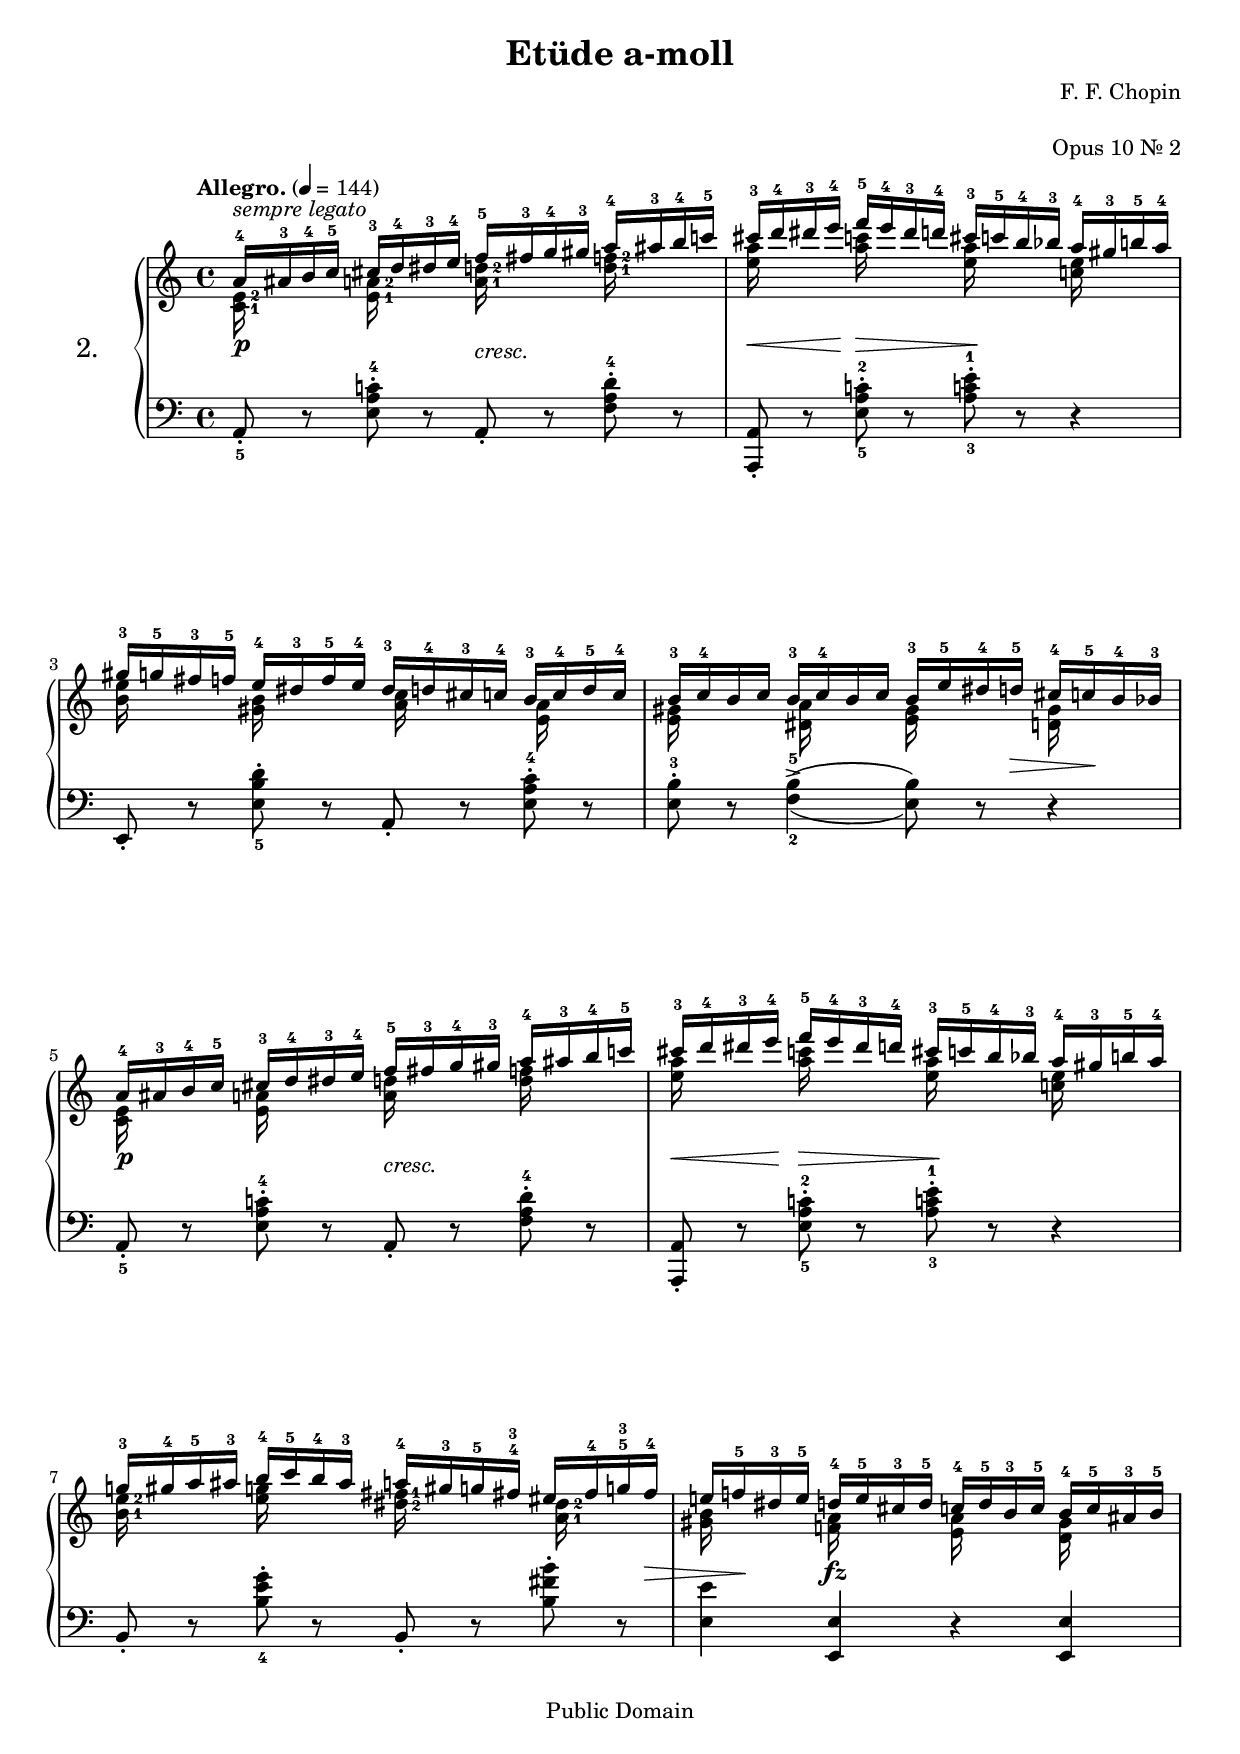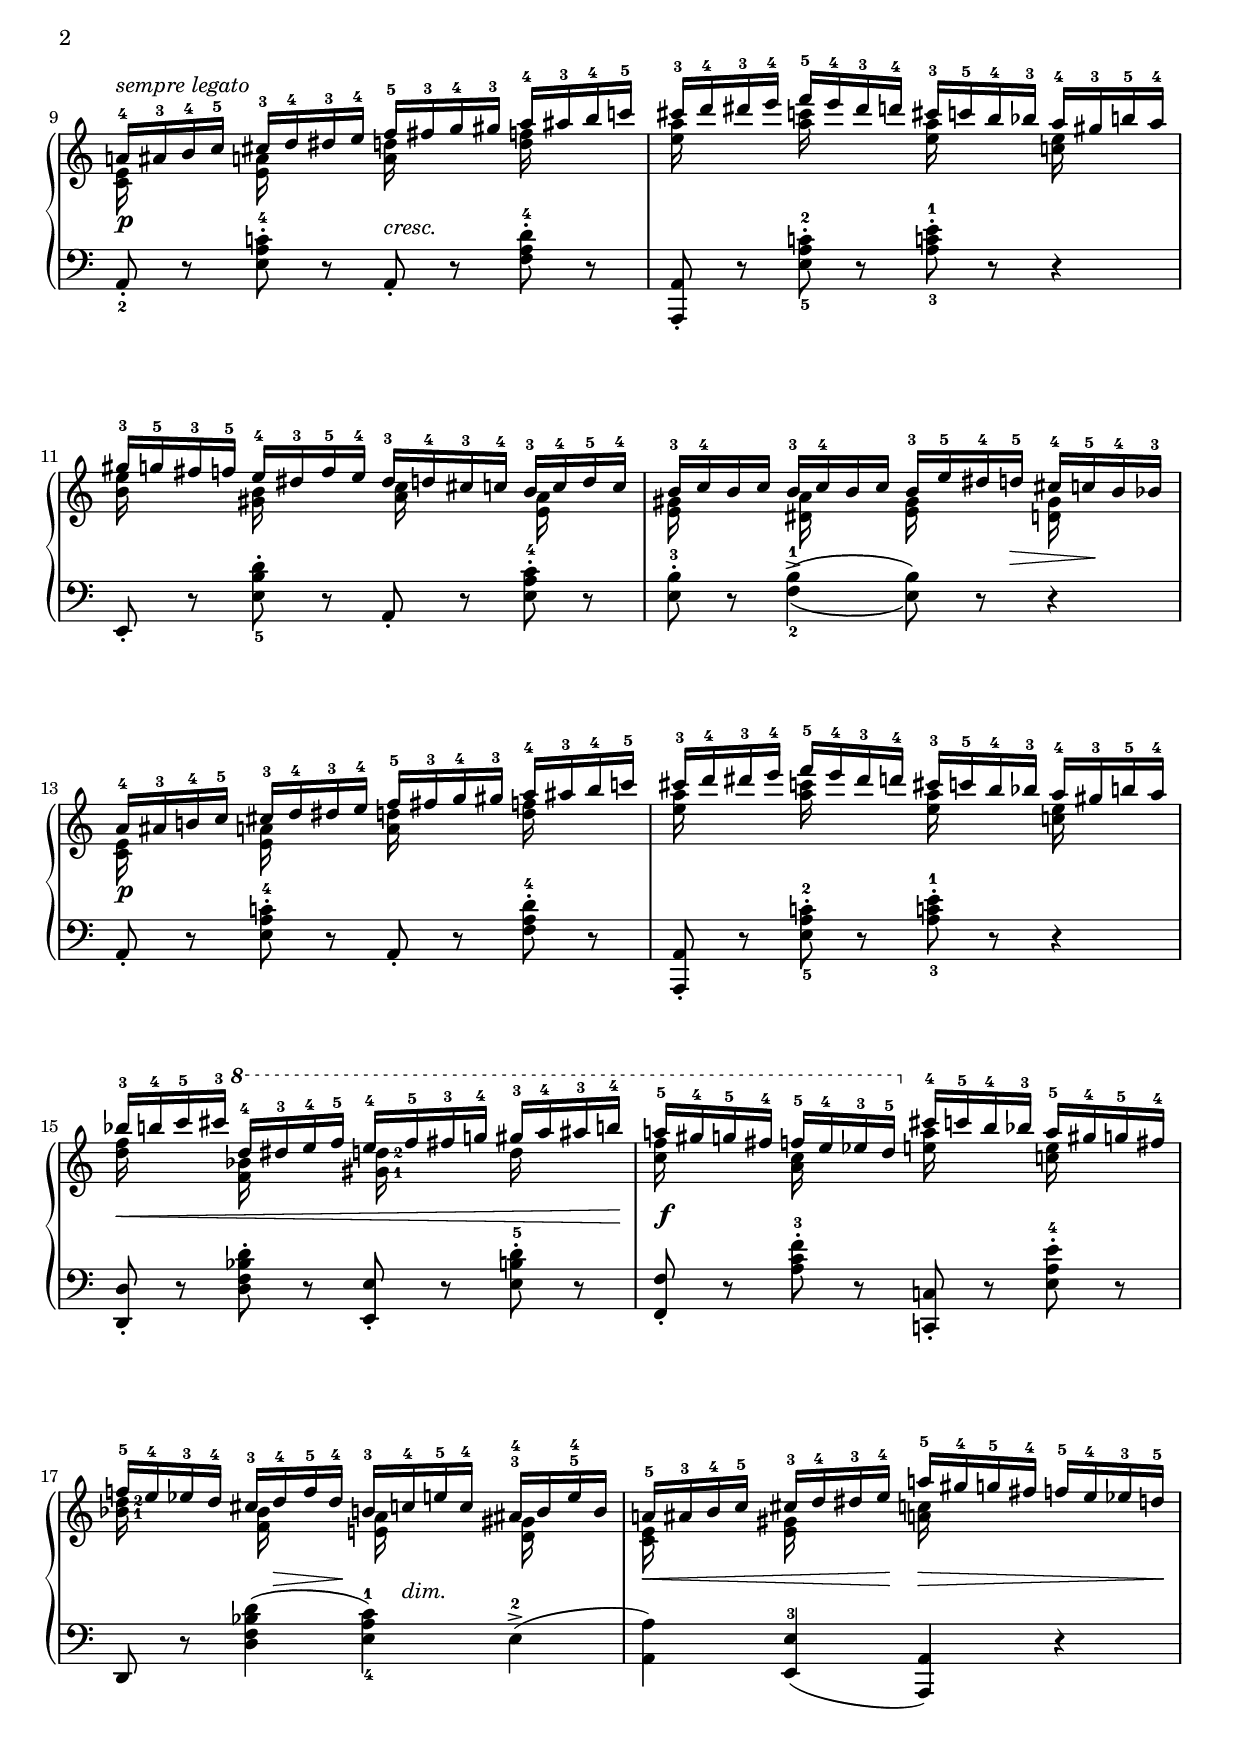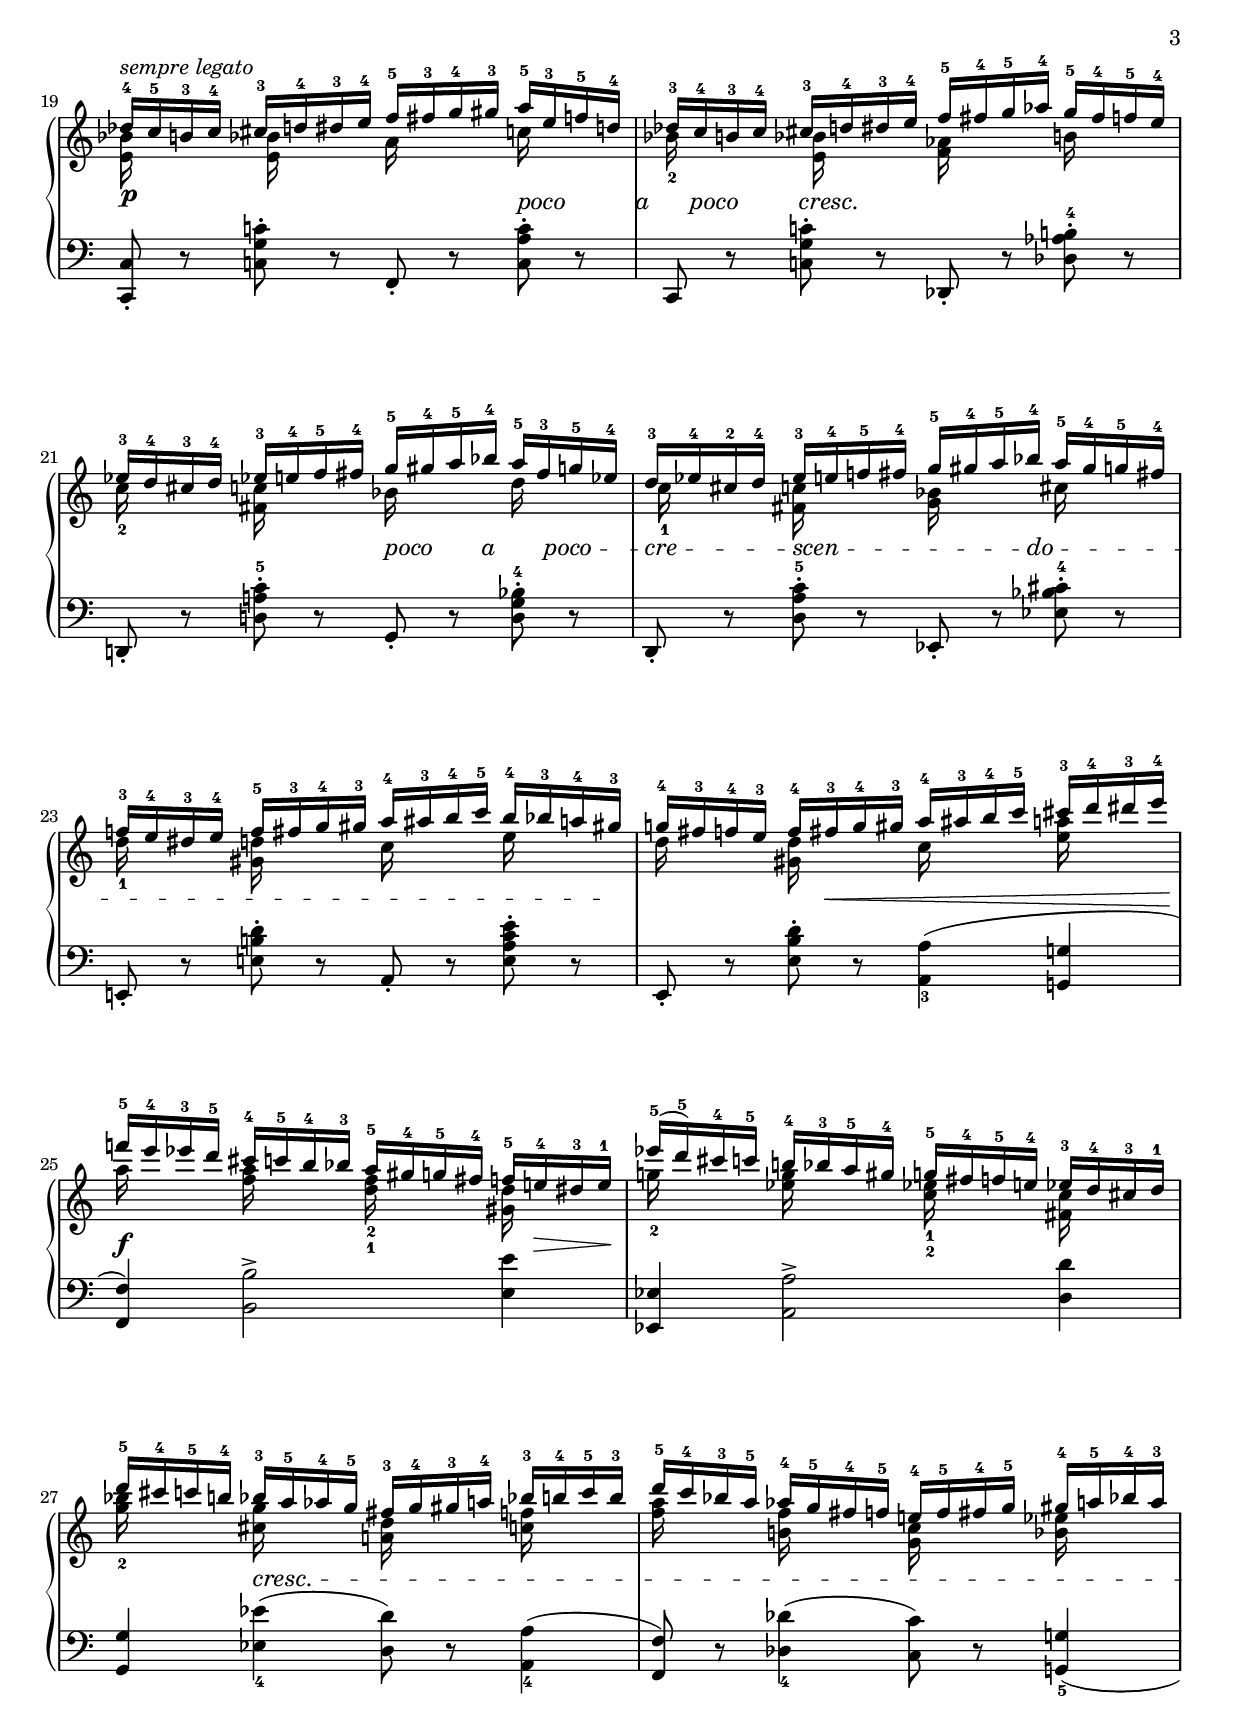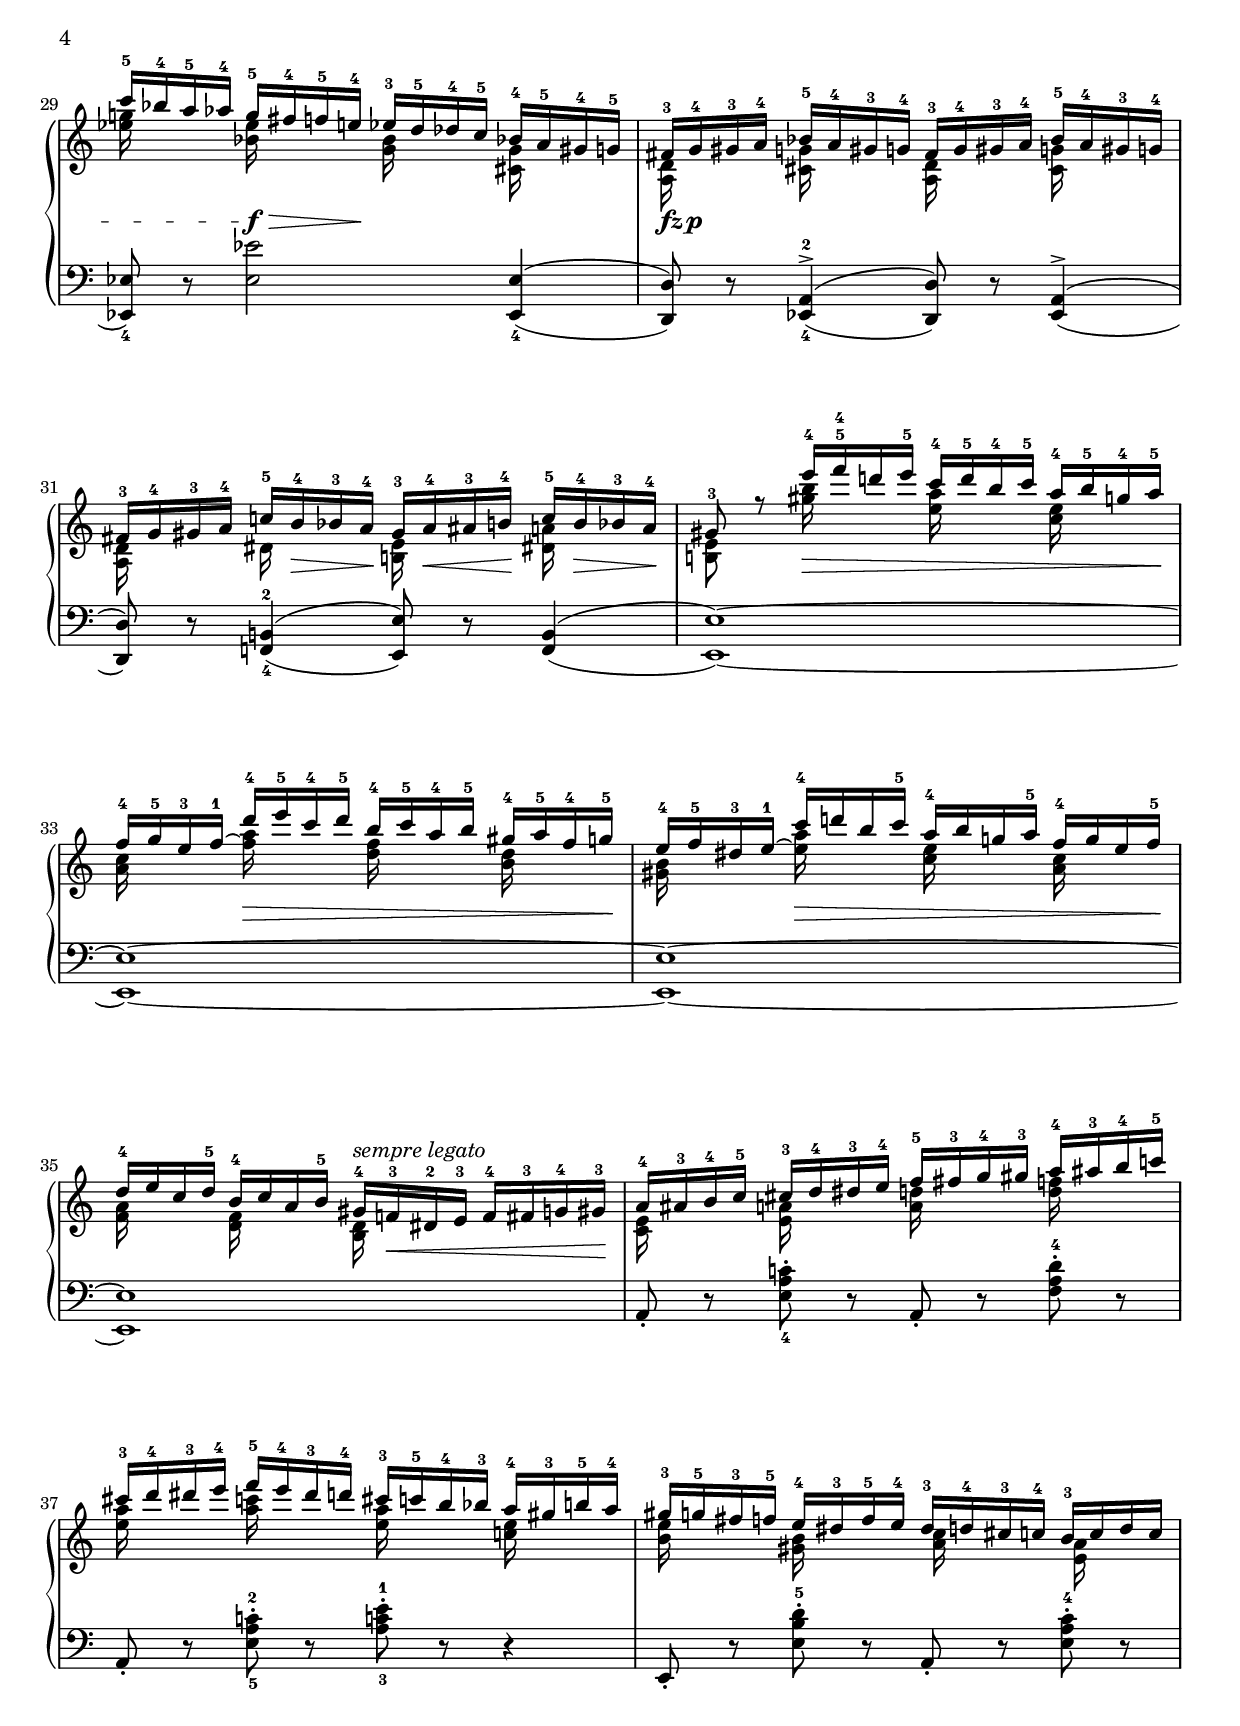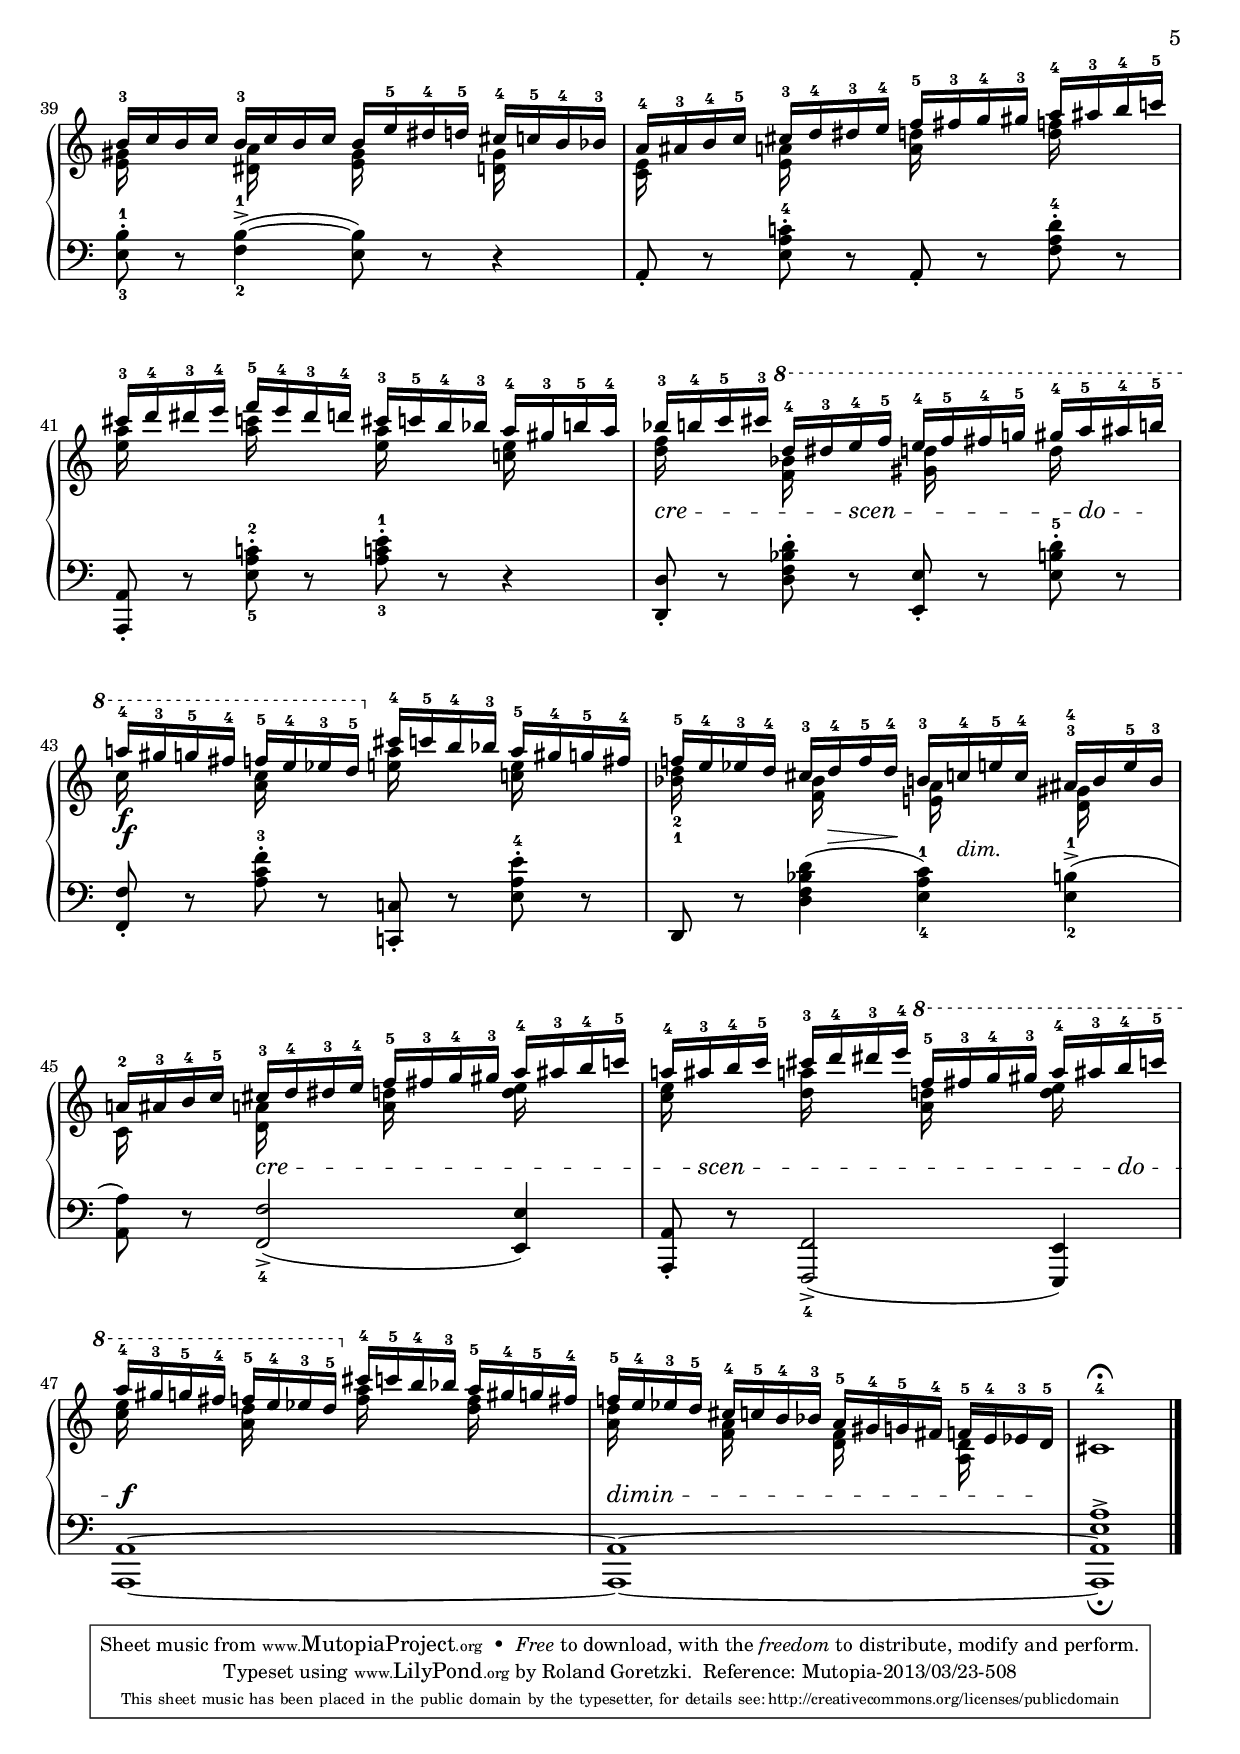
\version "2.20.0"

\header {
  filename      =       "10-02-i.ly"
  title         =       "Etüde a-moll"
  composer      =       "F. F. Chopin"
  opus          =       "Opus 10 Nr. 2"
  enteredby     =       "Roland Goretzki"
  arranger      =       " "
  texttranslator       =       ""

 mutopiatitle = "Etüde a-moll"
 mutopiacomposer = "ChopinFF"
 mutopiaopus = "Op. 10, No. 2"
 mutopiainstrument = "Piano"
 date = "1828-1831"
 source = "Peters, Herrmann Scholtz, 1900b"
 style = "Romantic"
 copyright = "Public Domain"
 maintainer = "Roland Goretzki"
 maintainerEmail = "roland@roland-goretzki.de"
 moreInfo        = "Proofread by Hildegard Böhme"

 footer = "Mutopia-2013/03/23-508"
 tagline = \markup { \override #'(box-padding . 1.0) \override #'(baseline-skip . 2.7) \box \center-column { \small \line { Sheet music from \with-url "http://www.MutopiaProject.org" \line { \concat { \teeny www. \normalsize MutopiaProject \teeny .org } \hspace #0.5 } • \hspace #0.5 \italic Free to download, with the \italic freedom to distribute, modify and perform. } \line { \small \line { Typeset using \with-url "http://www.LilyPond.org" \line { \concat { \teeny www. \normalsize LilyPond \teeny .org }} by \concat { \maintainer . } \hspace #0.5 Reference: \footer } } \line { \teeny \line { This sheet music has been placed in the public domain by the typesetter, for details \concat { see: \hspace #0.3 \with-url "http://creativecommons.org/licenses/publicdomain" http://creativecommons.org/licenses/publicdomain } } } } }
}

\include "deutsch.ly"

global = {
  \key a \minor
  \time 4/4
  s1*49
  \bar "|."
}

#(set-global-staff-size 19)

%%%%%%%%%%%%%%%%%%%%%%%%%%%%%%%%%%%%%%%%%%%%%%%%%%%%%%%%%%%%%%%%%%%%%%%%%
%%%%%%%%%%%%%%%%%%%%%%%%%%%%%%%%%%%%%%%%%%%%%%%%%%%%%%%%%%%%%%%%%%%%%%%%%
%%%%%%%%%   Beginn des Definitionsteils   %%%%%%%%%%%%%%%%%%%%%%%%%%%%%%%
%                                                                       %

oben = \change Staff = up
unten = \change Staff = down

%%%%%%%%%   Ende des Definitionsteils   %%%%%%%%%%%%%%%%%%%%%%%%%%%%%%%%%
%%%%%%%%%%%%%%%%%%%%%%%%%%%%%%%%%%%%%%%%%%%%%%%%%%%%%%%%%%%%%%%%%%%%%%%%%
%%%%%%%%%%%%%%%%%%%%%%%%%%%%%%%%%%%%%%%%%%%%%%%%%%%%%%%%%%%%%%%%%%%%%%%%%

rechts = \relative c'{
  \new Voice = "rechts"
  %\override Fingering.staff-padding = #'()
  \tempo "Allegro." 4 = 144
  \voiceOne
a'16-4 %FINGER
                        ^\markup { \italic { sempre legato } }% MARKUP
ais-3 h-4 c-5 cis-3 d-4 dis-3 e-4 f-5 fis-3 g-4 gis-3 a-4 ais-3 h-4 c!-5 %FINGER
    % __________________________________________________________________________________________ Takt  1 __ >
cis-3 d-4 dis-3 e-4 f-5 e-4 dis-3 d-4 cis-3 c-5 h-4 b-3 a-4 gis-3 h-5 a-4 %FINGER
    % __________________________________________________________________________________________ Takt  2 __ >
gis-3 g-5 fis-3 f-5 e-4 dis-3 f-5 e-4 dis-3 d-4 cis-3 c-4 h-3 c-4 d-5 c-4 %FINGER
    % __________________________________________________________________________________________ Takt  3 __ >
h-3 c-4
h c% KEINE finger
h-3 c-4
h c% KEINE finger
h-3 e-5 dis-4 d-5 cis-4 c-5 h-4 b-3 %FINGER
    % __________________________________________________________________________________________ Takt  4 __ >
a-4 ais-3 h-4 c-5 cis-3 d-4 dis-3 e-4 f-5 fis-3 g-4 gis-3 a-4 ais-3 h-4 c!-5 %FINGER
    % __________________________________________________________________________________________ Takt  5 __ >
cis-3 d-4 dis-3 e-4 f-5 e-4 dis-3 d-4 cis-3 c-5 h-4 b-3 a-4 gis-3 h-5 a-4 %FINGER
    % __________________________________________________________________________________________ Takt  6 __ >
g!-3 gis-4 a-5 ais-3 h-4 c-5 h-4 ais-3 a-4 gis-3 g-5 fis!-4 %FINGER
\tweak text "3"-3
%\tweak text "(5)"-5
eis %FINGER
fis-4 g!-5 %FINGER
\tweak text "3"-3
%\tweak text "(4"-4
fis %FINGER
    % __________________________________________________________________________________________ Takt  7 __ >
\tweak text "4"-4
%\tweak text "3)"-3
e! %FINGER
f!-5 dis-3 e-5 %FINGER
d-4 e-5 cis-3 d-5 c-4 d-5 h-3 c-5 h-4 c-5 ais-3 h-5 %FINGER
    % __________________________________________________________________________________________ Takt  8 __ >
a!16-4 ais-3 h-4 c-5 cis-3 d-4 dis-3 e-4 f-5 fis-3 g-4 gis-3 a-4 ais-3 h-4 c!-5 %FINGER
    % __________________________________________________________________________________________ Takt  9 __ >
cis-3 d-4 dis-3 e-4 f-5 e-4 dis-3 d-4 cis-3 c-5 h-4 b-3 a-4 gis-3 h-5 a-4 %FINGER
    % __________________________________________________________________________________________ Takt 10 __ >
gis-3 g-5 fis-3 f-5 e-4 dis-3 f-5 e-4 dis-3 d-4 cis-3 c-4 h-3 c-4 d-5 c-4 %FINGER
    % __________________________________________________________________________________________ Takt 11 __ >
h-3 c-4 %FINGER
h c% KEINE finger
h-3 c-4 %FINGER
h c% KEINE finger
h-3 e-5 dis-4 d-5 cis-4 c-5 h-4 b-3 %FINGER
    % __________________________________________________________________________________________ Takt 12 __ >
a-4 ais-3 h!-4 c-5 cis-3 d-4 dis-3 e-4 f-5 fis-3 g-4 gis-3 a-4 ais-3 h-4 c!-5 %FINGER
    % __________________________________________________________________________________________ Takt 13 __ >
cis-3 d-4 dis-3 e-4 f-5 e-4 dis-3 d-4 cis-3 c-5 h-4 b-3 a-4 gis-3 h-5 a-4 %FINGER
    % __________________________________________________________________________________________ Takt 14 __ >
b-3 h-4 c-5 cis-3 d-4 dis-3 e-4 f-5 e-4 f-5 fis-3 g!-4 gis-3 a-4 ais-3 h!-4 %FINGER
    % __________________________________________________________________________________________ Takt 15 __ >
a!-5 gis-4 g-5 fis-4 f-5 e-4 es-3 d-5 cis-4 c-5 h-4 b-3 a-5 gis-4 g-5 fis-4 %FINGER
    % __________________________________________________________________________________________ Takt 16 __ >
f!-5 e-4 es-3 d-4 cis-3 d-4 f-5 d-4 %FINGER
h!-3 c!-4 e!-5 c-4 %FINGER
ais-3 %FINGER
\tweak text "4"-4
%\tweak text "(3"-3
h %FINGER
e-5 %FINGER
\tweak text "4"-4
%\tweak text "3)"-3
h %FINGER
    % __________________________________________________________________________________________ Takt 17 __ >
a!-5 ais-3 h-4 c-5 cis-3 d-4 dis-3 e-4 a!-5 gis-4 g-5 fis-4 f-5 e-4 es-3 d-5 %FINGER
    % __________________________________________________________________________________________ Takt 18 __ >
des-4 c-5 h!-3 c-4 cis-3 d-4 dis-3 e-4 f-5 fis-3 g-4 gis-3 a-5 e-3 f-5 d-4 %FINGER
    % __________________________________________________________________________________________ Takt 19 __ >
des-3 c-4 h-3 c-4 cis-3 d-4 dis-3 e-4 f-5 fis-4 g-5 as-4 g-5 fis-4 f-5 e-4 %FINGER
    % __________________________________________________________________________________________ Takt 20 __ >
es-3 d-4 cis-3 d-4 es!-3 e-4 f-5 fis-4 g-5 gis-4 a-5 b-4 a-5 fis-3 g-5 es-4 %FINGER
    % __________________________________________________________________________________________ Takt 21 __ >
d-3 es-4 cis-2 d-4 es-3 e-4 f!-5 fis-4 g-5 gis-4 a-5 b-4 a-5 gis-4 g-5 fis!-4 %FINGER
    % __________________________________________________________________________________________ Takt 22 __ >
f!-3 e-4 dis-3 e-4 f-5 fis-3 g-4 gis-3 a-4 ais-3 h-4 c-5 h-4 b-3 a-4 gis!-3 %FINGER
    % __________________________________________________________________________________________ Takt 23 __ >
g!-4 fis-3 f-4 e-3 f-4 fis-3 g-4 gis-3 a-4 ais-3 h-4 c-5 cis-3 d-4 dis-3 e-4 %FINGER
    % __________________________________________________________________________________________ Takt 24 __ >
f!-5 e-4 es-3 d-5 cis-4 c-5 h-4 b-3 a-5 gis-4 g-5 fis-4 f-5 e!-4 dis-3 e-1 %FINGER
    % __________________________________________________________________________________________ Takt 25 __ >
es'-5( d-5) cis-4 c-5 h!-4 b-3 a-5 gis-4 g-5 fis-4 f-5 e!-4 es-3 d-4 cis-3 d-1 %FINGER
    % __________________________________________________________________________________________ Takt 26 __ >
d'-5 cis-4 c-5 h-4 b-3 a-5 as-4 g-5 fis-3 g-4 gis-3 a!-4 b!-3 h-4 c-5 h-3 %FINGER
    % __________________________________________________________________________________________ Takt 27 __ >
d-5 c-4 b-3 a-5 as-4 g-5 fis-4 f-5 e!-4 f-5 fis-4 g-5 gis-4 a-5 b!-4 a-3 %FINGER
    % __________________________________________________________________________________________ Takt 28 __ >
c-5 b-4 a-5 as-4 g-5 fis-4 f-5 e-4 es-3 d-5 des-4 c-5 b!-4 a-5 gis-4 g-5 %FINGER
    % __________________________________________________________________________________________ Takt 29 __ >
fis-3 g-4 gis-3 a-4 b!-5 a-4 gis-3 g-4 fis-3 g-4 gis-3 a-4 b-5 a-4 gis-3 g-4 %FINGER
    % __________________________________________________________________________________________ Takt 30 __ >
fis-3 g-4 gis-3 a-4 c!-5 h-4 b-3 a-4 gis-3 a-4 ais-3 h-4 c-5 h-4 b-3 a-4 %FINGER
    % __________________________________________________________________________________________ Takt 31 __ >
gis8-3 %FINGER
r% KEINE finger
e''16-4 f-5
\tweak text "4"-4
%\tweak text "(3)"-3
d! e-5 c-4 d-5 h-4 c-5 a-4 h-5 g-4 a-5 %FINGER
    % __________________________________________________________________________________________ Takt 32 __ >
f-4 g-5 e-3 f-1 ~ \new Voice {\voiceOne d'-4 e-5 c-4 d-5} h-4 c-5 a-4 h-5 gis-4 a-5 f-4 g-5 %FINGER
    % __________________________________________________________________________________________ Takt 33 __ >
e-4 f-5 dis-3 e-1 ~ \new Voice {\voiceOne c'-4 %FINGER
d! h% KEINE finger
c-5} a-4 %FINGER
h g!% KEINE finger
a-5 f-4 %FINGER
g e% KEINE finger
f-5 %FINGER
    % __________________________________________________________________________________________ Takt 34 __ >
d-4 %FINGER
e c% KEINE finger
d-5 h-4 %FINGER
c a% KEINE finger
h-5 gis-4 f!-3 dis-2 e-3 f-4 fis-3 g-4 gis-3 %FINGER
    % __________________________________________________________________________________________ Takt 35 __ >
a16-4 ais-3 h-4 c-5 cis-3 d-4 dis-3 e-4 f-5 fis-3 g-4 gis-3 a-4 ais-3 h-4 c!-5 %FINGER
    % __________________________________________________________________________________________ Takt 36 __ >
cis-3 d-4 dis-3 e-4 f-5 e-4 dis-3 d-4 cis-3 c-5 h-4 b-3 a-4 gis-3 h-5 a-4 %FINGER
    % __________________________________________________________________________________________ Takt 37 __ >
gis-3 g-5 fis-3 f-5 e-4 dis-3 f-5 e-4 dis-3 d-4 cis-3 c-4 h-3 %FINGER
c d c% KEINE finger
    % __________________________________________________________________________________________ Takt 38 __ >
h-3 %FINGER
c h c% KEINE finger
h-3 %FINGER
c h c h% KEINE finger
e-5 dis-4 d-5 cis-4 c-5 h-4 b-3 %FINGER
    % __________________________________________________________________________________________ Takt 39 __ >
a-4 ais-3 h-4 c-5 cis-3 d-4 dis-3 e-4 f-5 fis-3 g-4 gis-3 a-4 ais-3 h-4 c!-5 %FINGER
    % __________________________________________________________________________________________ Takt 40 __ >
cis-3 d-4 dis-3 e-4 f-5 e-4 dis-3 d-4 cis-3 c-5 h-4 b-3 a-4 gis-3 h-5 a-4 %FINGER
    % __________________________________________________________________________________________ Takt 41 __ >
b-3 h-4 c-5 cis-3 d-4 dis-3 e-4 f-5 e-4 f-5 fis-4 g!-5 gis-4 a-5 ais-4 h!-5 %FINGER
    % __________________________________________________________________________________________ Takt 42 __ >
a!-4 gis-3 g-5 fis-4 f-5 e-4 es-3 d-5 cis-4 c-5 h-4 b-3 a-5 gis-4 g-5 fis-4 %FINGER
    % __________________________________________________________________________________________ Takt 43 __ >
f!-5 e-4 es-3 d-4 cis-3 d-4 f-5 d-4 %FINGER
h!-3 c!-4 e!-5 c-4 %FINGER
ais-3 %FINGER
\tweak text "4"-4
%\tweak text "(3)"-3
h %FINGER
e-5 h-3 %FINGER
    % __________________________________________________________________________________________ Takt 44 __ >
a!-2 ais-3 h-4 c-5 cis-3 d-4 dis-3 e-4 f-5 fis-3 g-4 gis-3 a-4 ais-3 h-4 c!-5 %FINGER
    % __________________________________________________________________________________________ Takt 45 __ >
a!-4 ais-3 h-4 c-5 cis-3 d-4 dis-3 e-4 f-5 fis-3 g-4 gis-3 a-4 ais-3 h-4 c!-5 %FINGER
    % __________________________________________________________________________________________ Takt 46 __ >
a-4 gis-3 g-5 fis-4 f-5 e-4 es-3 d-5 cis-4 c-5 h-4 b-3 a-5 gis-4 g-5 fis-4 %FINGER
    % __________________________________________________________________________________________ Takt 47 __ >
f!-5 e-4 es-3 d-5 cis-4 c-5 h-4 b-3 a-5 gis-4 g-5 fis-4 f-5 e-4 es-3 d-5 %FINGER
    % __________________________________________________________________________________________ Takt 48 __ >
cis1-4 %FINGER
                                       -\fermata
    % __________________________________________________________________________________________ Takt 49 __ >
}

rechtsUnten = \relative c{
  \new Voice = "rechtsUnten"
  \voiceTwo
  \set fingeringOrientations = #'(right)
  <c'-1 e-2>16 s s s <e-1 a-2> s s s <a-1 d-2> s s s <d-1 f-2> s s s
    % __________________________________________________________________________________________ Takt  1 __ >
  <e a> s s s <a c> s s s <e a> s s s <c! e> s s s
    % __________________________________________________________________________________________ Takt  2 __ >
  <h e> s s s <gis h> s s s <a c> s s s <e a> s s s
    % __________________________________________________________________________________________ Takt  3 __ >
  <e gis> s s s <dis a'> s s s <e gis> s s s <d gis> s s s
    % __________________________________________________________________________________________ Takt  4 __ >
  <c e>16 s s s <e a> s s s <a d> s s s <d f> s s s
    % __________________________________________________________________________________________ Takt  5 __ >
  <e a> s s s <a c> s s s <e a> s s s <c! e> s s s
    % __________________________________________________________________________________________ Takt  6 __ >
  <h-1 e-2> s s s <e g!> s s s <dis-2 fis-1> s s s <a-1 dis-2> s s s
    % __________________________________________________________________________________________ Takt  7 __ >
  <gis h> s s s <f! a> s s s <e a> s s s <d gis> s s s
    % __________________________________________________________________________________________ Takt  8 __ >
  <c e>16^\markup { \italic { sempre legato } } s s s <e a> s s s <a d>  s s s <d f> s s s
    % __________________________________________________________________________________________ Takt  9 __ >
  <e a> s s s <a c> s s s <e a> s s s <c! e> s s s
    % __________________________________________________________________________________________ Takt 10 __ >
  <h e> s s s <gis h> s s s <a c> s s s <e a> s s s
    % __________________________________________________________________________________________ Takt 11 __ >
  <e gis> s s s <dis a'> s s s <e gis> s s s <d gis> s s s
    % __________________________________________________________________________________________ Takt 12 __ >
  <c e>16 s s s <e a> s s s <a d> s s s <d f> s s s
    % __________________________________________________________________________________________ Takt 13 __ >
  <e a> s s s <a c> s s s <e a> s s s <c! e> s s s
    % __________________________________________________________________________________________ Takt 14 __ >
  <d f> s s s \ottava #1 <f b> s s s <gis-1 d'-2> s s s d' s s s
    % __________________________________________________________________________________________ Takt 15 __ >
  <c f> s s s <a c> s s s \ottava #0 <e! a> s s s <c! e> s s s
    % __________________________________________________________________________________________ Takt 16 __ >
  <b-1 d-2> s s s <f b> s s s <e! a> s s s <d gis> s s s
    % __________________________________________________________________________________________ Takt 17 __ >
  <c e> s s s <e gis> s s s <a! c!> s s s s s s s
    % __________________________________________________________________________________________ Takt 18 __ >
  <e b'>^\markup { \italic { sempre legato } } s s s <e b'> s s s a s s s c! s s s
    % __________________________________________________________________________________________ Takt 19 __ >
  b-2 s s s <e, b'> s s s <f as> s s s h! s s s
    % __________________________________________________________________________________________ Takt 20 __ >
  c_2 s s s <fis, c'!> s s s b s s s d s s s
    % __________________________________________________________________________________________ Takt 21 __ >
  c_1 s s s <fis, c'!> s s s <g b> s s s cis s s s
    % __________________________________________________________________________________________ Takt 22 __ >
  d_1 s s s <gis, d'!> s s s c s s s e s s s
    % __________________________________________________________________________________________ Takt 23 __ >
  d s s s <gis, d'> s s s c s s s <e a!> s s s
    % __________________________________________________________________________________________ Takt 24 __ >
  a s s s <f a> s s s <d f>_2_1 s s s <gis, d'> s s s
    % __________________________________________________________________________________________ Takt 25 __ >
  g'!_2 s s s <es g> s s s <c es!>_1_2 s s s <fis, c'> s s s
    % __________________________________________________________________________________________ Takt 26 __ >
  <g' b>_2 s s s <cis, g'> s s s <a! d> s s s <c! f!> s s s
    % __________________________________________________________________________________________ Takt 27 __ >
  <f a> s s s <h,! f'> s s s <g c> s s s <b es> s s s
    % __________________________________________________________________________________________ Takt 28 __ >
  <es g!> s s s <b es> s s s <g b> s s s <cis, g'> s s s
    % __________________________________________________________________________________________ Takt 29 __ >
  <a d> s s s <cis g'!> s s s <a d> s s s <cis g'!> s s s
    % __________________________________________________________________________________________ Takt 30 __ >
  <a d> s s s dis s s s  <h! e> s s s  <dis! a'!> s s s
    % __________________________________________________________________________________________ Takt 31 __ >
  <h! e>8 s <gis'' h>16 s s s <e a> s s s <c e> s s s
    % __________________________________________________________________________________________ Takt 32 __ >
  <a c> s s s \context Voice = "rechts" {\voiceTwo <f' a> \voiceOne} s s s <d f> s s s <h d> s s s
    % __________________________________________________________________________________________ Takt 33 __ >
  <gis h> s s s \context Voice = "rechts" {\voiceTwo <e' a> \voiceOne} s s s <c e> s s s <a c> s s s
    % __________________________________________________________________________________________ Takt 34 __ >
  <f a> s s s <d f> s s s <h d>^\markup { \italic { sempre legato } } s s s s s s s
    % __________________________________________________________________________________________ Takt 35 __ >
  <c e>16 s s s <e a> s s s <a d> s s s <d f> s s s
    % __________________________________________________________________________________________ Takt 36 __ >
  <e a> s s s <a c> s s s <e a> s s s <c! e> s s s
    % __________________________________________________________________________________________ Takt 37 __ >
  <h e> s s s <gis h> s s s <a c> s s s <e a> s s s
    % __________________________________________________________________________________________ Takt 38 __ >
  <e gis> s s s <dis a'> s s s <e gis> s s s <d gis> s s s
    % __________________________________________________________________________________________ Takt 39 __ >
  <c e>16 s s s <e a> s s s <a d> s s s <d f> s s s
    % __________________________________________________________________________________________ Takt 40 __ >
  <e a> s s s <a c> s s s <e a> s s s <c! e> s s s
    % __________________________________________________________________________________________ Takt 41 __ >
  <d f> s s s \ottava #1 <f b> s s s <gis d'> s s s d' s s s
    % __________________________________________________________________________________________ Takt 42 __ >
  c \f s s s <a c> s s s \ottava #0 <e! a> s s s <c! e> s s s
    % __________________________________________________________________________________________ Takt 43 __ >
  <b d>_2_1 s s s <f b> s s s <e! a> s s s <d gis> s s s
    % __________________________________________________________________________________________ Takt 44 __ >
  c s s s <d a'!> s s s <a' d!> s s s <d e> s s s
    % __________________________________________________________________________________________ Takt 45 __ >
  <c e> s s s <d a'!> s s s \ottava #1 <a' d!> s s s <d e> s s s
    % __________________________________________________________________________________________ Takt 46 __ >
  <c e> s s s <a d> s s s \ottava #0 <f a> s s s <d f> s s s
    % __________________________________________________________________________________________ Takt 47 __ >
  <a d> s s s <f a> s s s <d f> s s s <a d> s s s
    % __________________________________________________________________________________________ Takt 48 __ >
  \unten\context Voice = "links" <e a>1^>
    % __________________________________________________________________________________________ Takt 49 __ >
}

links = \relative c{
  \new Voice = "links"
  a8_5-. r <e'-4 a c!>-. r a,-. r <f'-4 a d>-. r
    % __________________________________________________________________________________________ Takt  1 __ >
  <a,, a'>-. r <e''-5 a c!-2>-. r <a-3 c! e-1>-. r r4
    % __________________________________________________________________________________________ Takt  2 __ >
  e,8-. r <e' h' d>_5-. r a,-. r <e'-4 a c>-. r
    % __________________________________________________________________________________________ Takt  3 __ >
  <e-3 h'>-. r
  \set doubleSlurs = ##t
  <f-2 h-5>4^>( <e h'>8) r r4
    % __________________________________________________________________________________________ Takt  4 __ >
  a,8_5-. r <e'-4 a c!>-. r a,-. r <f'-4 a d>-. r
    % __________________________________________________________________________________________ Takt  5 __ >
  <a,, a'>-. r <e''-5 a c!-2>-. r <a-3 c! e-1>-. r r4
    % __________________________________________________________________________________________ Takt  6 __ >
  h,8-. r <h' e g>_4-. r h,8-. r <h' fis' h>-. r
    % __________________________________________________________________________________________ Takt  7 __ >
  <e, e'>4 <e, e'> r <e e'>
    % __________________________________________________________________________________________ Takt  8 __ >
  a8_2-. r <e'-4 a c!>-. r a,-. r <f'-4 a d>-. r
    % __________________________________________________________________________________________ Takt  9 __ >
  <a,, a'>-. r <e''-5 a c!-2>-. r <a-3 c! e-1>-. r r4
    % __________________________________________________________________________________________ Takt 10 __ >
  e,8-. r <e' h' d>_5-. r a,-. r <e'-4 a c>-. r
    % __________________________________________________________________________________________ Takt 11 __ >
  <e-3 h'>-. r <f-2 h-1>4^>( <e h'>8) r r4
    % __________________________________________________________________________________________ Takt 12 __ >
  a,8-. r <e'-4 a c!>-. r a,-. r <f'-4 a d>-. r
    % __________________________________________________________________________________________ Takt 13 __ >
  <a,, a'>-. r <e''-5 a c!-2>-. r <a-3 c! e-1>-. r r4
    % __________________________________________________________________________________________ Takt 14 __ >
  <d,, d'>8-. r <d' f b d>-. r <e, e'>-. r <e'-5 h' d>-. r
    % __________________________________________________________________________________________ Takt 15 __ >
  <f, f'>-. r <a'-3 c f>-. r <c,,! c'!>-. r <e'-4 a e'>-. r
    % __________________________________________________________________________________________ Takt 16 __ >
  \set doubleSlurs = ##f
  d, r <d' f b d>4( <e-4 a c-1>) <e-2>->(
    % __________________________________________________________________________________________ Takt 17 __ >
  <a, a'>) <e-3 e'>_( <a, a'>) r
    % __________________________________________________________________________________________ Takt 18 __ >
  <c c'>8-. r <c'! g' c!>-. r f,-. r <c' a' c>-. r
    % __________________________________________________________________________________________ Takt 19 __ >
  c, r <c'! g' c!>-. r des,-. r <des'-4 as' h!>-. r
    % __________________________________________________________________________________________ Takt 20 __ >
  d,!-. r <d'!-5 a'! c>-. r g,-. r <d'-4 g b>-. r
    % __________________________________________________________________________________________ Takt 21 __ >
  d,-. r <d'-5 a' c>-. r es,-. r <es'-4 b' cis>-. r
    % __________________________________________________________________________________________ Takt 22 __ >
  e,!-. r <e'! h'! d>-. r a,-. r <e' a c e>-. r
    % __________________________________________________________________________________________ Takt 23 __ >
  e,-. r <e' h' d>-. r <a, a'>4_3( <g! g'!>
    % __________________________________________________________________________________________ Takt 24 __ >
  <f f'>) <h h'>2-> <e e'>4
    % __________________________________________________________________________________________ Takt 25 __ >
  <es, es'> <a a'>2-> <d d'>4
    % __________________________________________________________________________________________ Takt 26 __ >
  <g, g'> <es' es'>_4( <d d'>8) r <a a'>4_4(
    % __________________________________________________________________________________________ Takt 27 __ >
  <f f'>8) r <des' des'>4_4( <c c'>8) r <g! g'!>4_5(
    % __________________________________________________________________________________________ Takt 28 __ >
  <es es'>8_4) r <es' es'>2
  \set doubleSlurs = ##t <es, es'>4_4(
    % __________________________________________________________________________________________ Takt 29 __ >
  <d d'>8) r <es_4 a^2>4^>( <d d'>8) r <es a>4^>(
    % __________________________________________________________________________________________ Takt 30 __ >
  <d d'>8) r <f!_4 h!^2>4( <e e'>8) r <f h>4(
    % __________________________________________________________________________________________ Takt 31 __ >
  <e e'>1) ~
    % __________________________________________________________________________________________ Takt 32 __ >
  <e e'> ~
    % __________________________________________________________________________________________ Takt 33 __ >
  <e e'> ~
    % __________________________________________________________________________________________ Takt 34 __ >
  <e e'>
    % __________________________________________________________________________________________ Takt 35 __ >
  a8-. r <e' a c!>_4-. r a,-. r <f'-4 a d>-. r
    % __________________________________________________________________________________________ Takt 36 __ >
  a,-. r <e'-5 a c!-2>-. r <a-3 c! e-1>-. r r4
    % __________________________________________________________________________________________ Takt 37 __ >
  e,8-. r <e'-5 h' d>-. r a,-. r <e'-4 a c>-. r
    % __________________________________________________________________________________________ Takt 38 __ >
  <e-3 h'-1>-. r \set doubleSlurs = ##f <f-2 h-1>4^>( ~ <e h'>8) r r4
    % __________________________________________________________________________________________ Takt 39 __ >
  a,8-. r <e'-4 a c!>-. r a,-. r <f'-4 a d>-. r
    % __________________________________________________________________________________________ Takt 40 __ >
  <a,, a'>-. r <e''-5 a c!-2>-. r <a-3 c! e-1>-. r r4
    % __________________________________________________________________________________________ Takt 41 __ >
  <d,, d'>8-. r <d' f b d>-. r <e, e'>-. r <e'-5 h' d>-. r
    % __________________________________________________________________________________________ Takt 42 __ >
  <f, f'>-. r <a'-3 c f>-. r <c,,! c'!>-. r <e'-4 a e'>-. r
    % __________________________________________________________________________________________ Takt 43 __ >
  d, r <d' f b d>4( <e-4 a c-1>) <e-2 h'-1>->(
    % __________________________________________________________________________________________ Takt 44 __ >
  <a, a'>8) r <f f'>2_4->( <e e'>4)
    % __________________________________________________________________________________________ Takt 45 __ >
  <a, a'>8-. r <f f'>2_4->( <e e'>4)
    % __________________________________________________________________________________________ Takt 46 __ >
  <a a'>1 ~ <a a'> ~ <a a'>_\fermata
    % _____________________________________________________________________________________ Takt 47 - 49 __ >
}

dynamics = \new Dynamics {
  s16 \p s s s s s s s s-\markup { \italic cresc. } s s s s s s s
    % __________________________________________________________________________________________ Takt  1 __ >
  s \< s s s \!  s \> s s s s \! s s s s s s s
    % __________________________________________________________________________________________ Takt  2 __ >
  s1
    % __________________________________________________________________________________________ Takt  3 __ >
  s2 s16 s s s \> s s \! s s
    % __________________________________________________________________________________________ Takt  4 __ >
  s16 \p s s s s s s s s-\markup { \italic cresc. }  s s s s s s s
    % __________________________________________________________________________________________ Takt  5 __ >
  s \< s s s \!  s \> s s s s \! s s s s s s s
    % __________________________________________________________________________________________ Takt  6 __ >
  s2. s16 s s s\>
    % __________________________________________________________________________________________ Takt  7 __ >
  s s \! s s s \fz s s s s2
    % __________________________________________________________________________________________ Takt  8 __ >
  s16 \p s s s s s s s s-\markup { \italic cresc. }  s s s s s s s
    % __________________________________________________________________________________________ Takt  9 __ >
  s1*2 |
    % __________________________________________________________________________________________ Takt 11 __ >
  s2 s16 s s s \> s s \! s s
    % __________________________________________________________________________________________ Takt 12 __ >
  s16 \p s s s s2.
    % __________________________________________________________________________________________ Takt 13 __ >
  s1
    % __________________________________________________________________________________________ Takt 14 __ >
  s16 \< s s s s s s s s s s s s s s s \!
    % __________________________________________________________________________________________ Takt 15 __ >
  s \f s s s s2.
    % __________________________________________________________________________________________ Takt 16 __ >
  s16 s s s s s \> s s \! s s-\markup { \italic dim. } s s s s s s
    % __________________________________________________________________________________________ Takt 17 __ >
  s \< s s s s s s s \!  s \> s s s s s s s \!
    % __________________________________________________________________________________________ Takt 18 __ >
  s\p s s s s s s s a s s s
  s-\markup { \italic\fontsize #1 { poco \hspace #6.5 a \hspace #3.5 poco \hspace #5.5 cresc. } } s s s
    % __________________________________________________________________________________________ Takt 19 __ >
  s1
    % __________________________________________________________________________________________ Takt 20 __ >
  s2
    \crescTextCresc
    \once\set crescendoText = \markup { \italic { poco \hspace #4.3 a \hspace #4.3 poco} }
  s16 \< s s s s s s s
    % __________________________________________________________________________________________ Takt 21 __ >
    \once\set crescendoText = \markup {\italic cre}
  s\< s s s
    \once\set crescendoText = \markup {\italic scen}
  s\< s s s s s s
    \once\set crescendoText = \markup {\italic do}
  s\< s s s s
    % __________________________________________________________________________________________ Takt 22 __ >
  s s s s s s s s s s s s s s s s\!
    % __________________________________________________________________________________________ Takt 23 __ >
    \crescHairpin
  s s s s s s \< s s s s s s s s s s
    % __________________________________________________________________________________________ Takt 24 __ >
  s \f s s s s s s s s s s s s s \> s s \!
    % __________________________________________________________________________________________ Takt 25 __ >
  s1
    % __________________________________________________________________________________________ Takt 26 __ >
  s4 s16 \cresc s s s s s s s s s s s
    % __________________________________________________________________________________________ Takt 27 __ >
  s1
    % __________________________________________________________________________________________ Takt 28 __ >
  s16 s s s s \f \> s s s \! s s s s s s s s
    % __________________________________________________________________________________________ Takt 29 __ >
  s \fz s \p s s s s s s s s s s s s s s
    % __________________________________________________________________________________________ Takt 30 __ >
  s s s s s s \> s s \!  s s \< s s \!  s s \> s s \!
    % __________________________________________________________________________________________ Takt 31 __ >
  s4 s16 \> s s s s s s s s s s s \!
    % __________________________________________________________________________________________ Takt 32 __ >
  s s s s s\> s s s s s s s s s s s \!
    % __________________________________________________________________________________________ Takt 33 __ >
  s s s s s\> s s s s s s s s s s s \!
    % __________________________________________________________________________________________ Takt 34 __ >
  s2 s16 s \< s s s s s s \! |
    % __________________________________________________________________________________________ Takt 35 __ >
  s1*6 |
    % __________________________________________________________________________________________ Takt 41 __ >
    \crescTextCresc
    \once\set crescendoText = \markup {\italic cre}
  s16 \< s s s s s
    \once\set crescendoText = \markup {\italic scen}
  s \< s s s s s s
    \once\set crescendoText = \markup {\italic do}
  s \< s s\!
    % __________________________________________________________________________________________ Takt 42 __ >
  s \f s s s s2. |
    % __________________________________________________________________________________________ Takt 43 __ >
  s4 s16 s \> s s \! s s-\markup { \italic dim. } s s s s s s
    % __________________________________________________________________________________________ Takt 44 __ >
  s s s s
    \once\set crescendoText = \markup {\italic cre}
  s \< s s s s s s s s s s s
    % __________________________________________________________________________________________ Takt 45 __ >
  s
    \once\set crescendoText = \markup {\italic scen}
  s \< s s s s s s s s s s s s
    \once\set crescendoText = \markup {\italic do}
  s \< s
    % __________________________________________________________________________________________ Takt 46 __ >
  s\f s s s s2. |
    % __________________________________________________________________________________________ Takt 47 __ >
    \crescTextCresc
    \once\set crescendoText = \markup {\italic dimin}
  s16 \< s s s s s s s s s s s s s s s \!
    % __________________________________________________________________________________________ Takt 48 __ >
  s1
    % __________________________________________________________________________________________ Takt 49 __ >
}

\score{
  \new PianoStaff
  <<
    \set GrandStaff.instrumentName = \markup { \huge { 2. } }
    \new Staff = "up" <<
      \global
      \clef violin
      \rechtsUnten
      \rechts
    >>
    \dynamics
    \new Staff = "down" <<
      \global
      \clef bass
      \links
    >>
  >>
  \layout{
  }

  \midi {
    \tempo 4 = 84
    }


}